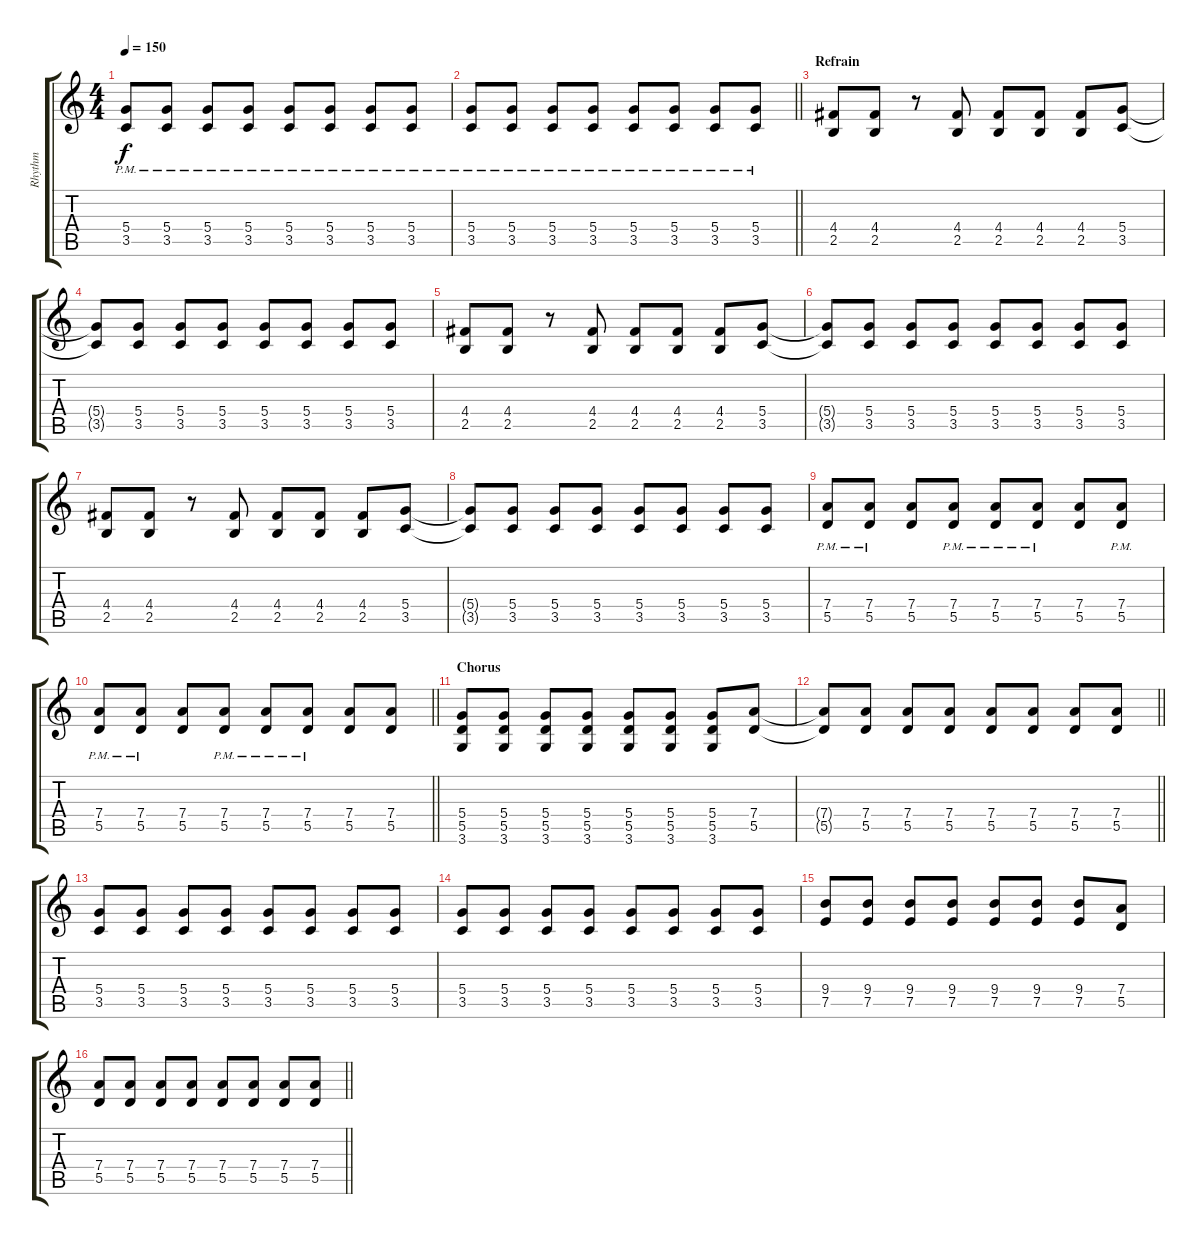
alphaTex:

\track ("Rhythm" "Rhythm") {instrument distortionguitar}
\staff {score tabs}
\tuning (E4 B3 G3 D3 A2 E2) {hide}
\ts (4 4)
\tempo 150
\clef g2
\ks c
(5.4{pm} 3.5{pm}).8{dy f} (5.4{pm} 3.5{pm}).8 (5.4{pm} 3.5{pm}).8 (5.4{pm} 3.5{pm}).8 (5.4{pm} 3.5{pm}).8 (5.4{pm} 3.5{pm}).8 (5.4{pm} 3.5{pm}).8 (5.4{pm} 3.5{pm}).8 |
\barLineRight lightlight
(5.4{pm} 3.5{pm}).8 (5.4{pm} 3.5{pm}).8 (5.4{pm} 3.5{pm}).8 (5.4{pm} 3.5{pm}).8 (5.4{pm} 3.5{pm}).8 (5.4{pm} 3.5{pm}).8 (5.4{pm} 3.5{pm}).8 (5.4{pm} 3.5{pm}).8 |
\section ("" "Refrain")
(4.4 2.5).8 (4.4 2.5).8 r.8 (4.4 2.5).8 (4.4 2.5).8 (4.4 2.5).8 (4.4 2.5).8 (5.4 3.5).8 |
(5.4{t} 3.5{t}).8 (5.4 3.5).8 (5.4 3.5).8 (5.4 3.5).8 (5.4 3.5).8 (5.4 3.5).8 (5.4 3.5).8 (5.4 3.5).8 |
(4.4 2.5).8 (4.4 2.5).8 r.8 (4.4 2.5).8 (4.4 2.5).8 (4.4 2.5).8 (4.4 2.5).8 (5.4 3.5).8 |
(5.4{t} 3.5{t}).8 (5.4 3.5).8 (5.4 3.5).8 (5.4 3.5).8 (5.4 3.5).8 (5.4 3.5).8 (5.4 3.5).8 (5.4 3.5).8 |
(4.4 2.5).8 (4.4 2.5).8 r.8 (4.4 2.5).8 (4.4 2.5).8 (4.4 2.5).8 (4.4 2.5).8 (5.4 3.5).8 |
(5.4{t} 3.5{t}).8 (5.4 3.5).8 (5.4 3.5).8 (5.4 3.5).8 (5.4 3.5).8 (5.4 3.5).8 (5.4 3.5).8 (5.4 3.5).8 |
(7.4{pm} 5.5{pm}).8 (7.4{pm} 5.5{pm}).8 (7.4 5.5).8 (7.4{pm} 5.5{pm}).8 (7.4{pm} 5.5{pm}).8 (7.4{pm} 5.5{pm}).8 (7.4 5.5).8 (7.4{pm} 5.5{pm}).8 |
\barLineRight lightlight
(7.4{pm} 5.5{pm}).8 (7.4{pm} 5.5{pm}).8 (7.4 5.5).8 (7.4{pm} 5.5{pm}).8 (7.4{pm} 5.5{pm}).8 (7.4{pm} 5.5{pm}).8 (7.4 5.5).8 (7.4 5.5).8 |
\section ("" "Chorus")
(5.4 5.5 3.6).8 (5.4 5.5 3.6).8 (5.4 5.5 3.6).8 (5.4 5.5 3.6).8 (5.4 5.5 3.6).8 (5.4 5.5 3.6).8 (5.4 5.5 3.6).8 (7.4 5.5).8 |
\barLineRight lightlight
(7.4{t} 5.5{t}).8 (7.4 5.5).8 (7.4 5.5).8 (7.4 5.5).8 (7.4 5.5).8 (7.4 5.5).8 (7.4 5.5).8 (7.4 5.5).8 |
(5.4 3.5).8 (5.4 3.5).8 (5.4 3.5).8 (5.4 3.5).8 (5.4 3.5).8 (5.4 3.5).8 (5.4 3.5).8 (5.4 3.5).8 |
(5.4 3.5).8 (5.4 3.5).8 (5.4 3.5).8 (5.4 3.5).8 (5.4 3.5).8 (5.4 3.5).8 (5.4 3.5).8 (5.4 3.5).8 |
(9.4 7.5).8 (9.4 7.5).8 (9.4 7.5).8 (9.4 7.5).8 (9.4 7.5).8 (9.4 7.5).8 (9.4 7.5).8 (7.4 5.5).8 |
\barLineRight lightlight
(7.4 5.5).8 (7.4 5.5).8 (7.4 5.5).8 (7.4 5.5).8 (7.4 5.5).8 (7.4 5.5).8 (7.4 5.5).8 (7.4 5.5).8
